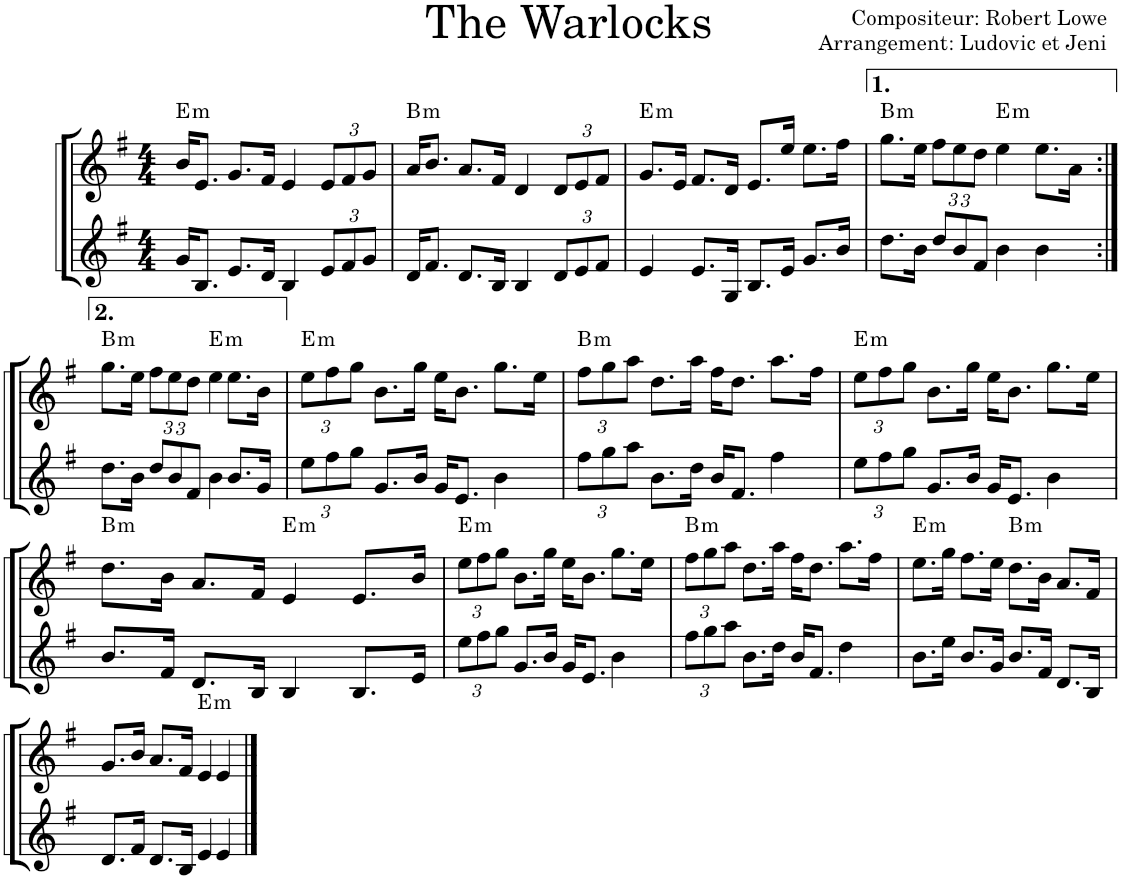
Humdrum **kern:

**kern	**kern	**harte
*part2	*part1	*part1
*staff2	*staff1	*
*I"Violon 2	*I"Violon	*
*I'Vln	*I'Vln	*
*clefG2	*clefG2	*
*k[f#]	*k[f#]	*
*M4/4	*M4/4	*
=1	=1	=1
!	!	!LO:H:kt=m
16g/KL	16b/KL	E:min
8.B/J	8.e/J	.
8.e/L	8.g/L	.
16d/Jk	16f#/Jk	.
4B/	4e/	.
*Xbrackettup	*Xbrackettup	*
12e/L	12e/L	.
12f#/	12f#/	.
12g/J	12g/J	.
=2	=2	=2
!	!	!LO:H:kt=m
16d/KL	16a/KL	B:min
8.f#/J	8.b/J	.
8.d/L	8.a/L	.
16B/Jk	16f#/Jk	.
4B/	4d/	.
12d/L	12d/L	.
12e/	12e/	.
12f#/J	12f#/J	.
=3	=3	=3
!	!	!LO:H:kt=m
4e/	8.g/L	E:min
.	16e/Jk	.
8.e/L	8.f#/L	.
16G/Jk	16d/Jk	.
8.B/L	8.e/L	.
16e/Jk	16ee/Jk	.
8.g/L	8.ee\L	.
16b/Jk	16ff#\Jk	.
=4	=4	=4
!	!	!LO:H:kt=m
8.dd\L	8.gg\L	B:min
16b\Jk	16ee\Jk	.
12dd/L	12ff#\L	.
12b/	12ee\	.
12f#/J	12dd\J	.
!	!	!LO:H:kt=m
4b\	4ee\	E:min
4b\	8.ee\L	.
.	16a\Jk	.
!!LO:LB:g=z
=5:|!	=5:|!	=5:|!
!	!	!LO:H:kt=m
8.dd\L	8.gg\L	B:min
16b\Jk	16ee\Jk	.
12dd/L	12ff#\L	.
12b/	12ee\	.
12f#/J	12dd\J	.
!	!	!LO:H:kt=m
4b\	4ee\	E:min
8.b/L	8.ee\L	.
16g/Jk	16b\Jk	.
=6	=6	=6
!	!	!LO:H:kt=m
12ee\L	12ee\L	E:min
12ff#\	12ff#\	.
12gg\J	12gg\J	.
8.g/L	8.b\L	.
16b/Jk	16gg\Jk	.
16g/KL	16ee\KL	.
8.e/J	8.b\J	.
4b\	8.gg\L	.
.	16ee\Jk	.
=7	=7	=7
!	!	!LO:H:kt=m
12ff#\L	12ff#\L	B:min
12gg\	12gg\	.
12aa\J	12aa\J	.
8.b\L	8.dd\L	.
16dd\Jk	16aa\Jk	.
16b/KL	16ff#\KL	.
8.f#/J	8.dd\J	.
4ff#\	8.aa\L	.
.	16ff#\Jk	.
=8	=8	=8
!	!	!LO:H:kt=m
12ee\L	12ee\L	E:min
12ff#\	12ff#\	.
12gg\J	12gg\J	.
8.g/L	8.b\L	.
16b/Jk	16gg\Jk	.
16g/KL	16ee\KL	.
8.e/J	8.b\J	.
4b\	8.gg\L	.
.	16ee\Jk	.
!!LO:LB:g=z
=9	=9	=9
!	!	!LO:H:kt=m
8.b/L	8.dd\L	B:min
16f#/Jk	16b\Jk	.
8.d/L	8.a/L	.
16B/Jk	16f#/Jk	.
!	!	!LO:H:kt=m
4B/	4e/	E:min
8.B/L	8.e/L	.
16e/Jk	16b/Jk	.
=10	=10	=10
!	!	!LO:H:kt=m
12ee\L	12ee\L	E:min
12ff#\	12ff#\	.
12gg\J	12gg\J	.
8.g/L	8.b\L	.
16b/Jk	16gg\Jk	.
16g/KL	16ee\KL	.
8.e/J	8.b\J	.
4b\	8.gg\L	.
.	16ee\Jk	.
=11	=11	=11
!	!	!LO:H:kt=m
12ff#\L	12ff#\L	B:min
12gg\	12gg\	.
12aa\J	12aa\J	.
8.b\L	8.dd\L	.
16dd\Jk	16aa\Jk	.
16b/KL	16ff#\KL	.
8.f#/J	8.dd\J	.
4dd\	8.aa\L	.
.	16ff#\Jk	.
=12	=12	=12
!	!	!LO:H:kt=m
8.b\L	8.ee\L	E:min
16ee\Jk	16gg\Jk	.
8.b/L	8.ff#\L	.
16g/Jk	16ee\Jk	.
!	!	!LO:H:kt=m
8.b/L	8.dd\L	B:min
16f#/Jk	16b\Jk	.
8.d/L	8.a/L	.
16B/Jk	16f#/Jk	.
!!LO:LB:g=z
=13	=13	=13
8.d/L	8.g/L	.
16f#/Jk	16b/Jk	.
8.d/L	8.a/L	.
16B/Jk	16f#/Jk	.
!	!	!LO:H:kt=m
4e/	4e/	E:min
4e/	4e/	.
==	==	==
*-	*-	*-
